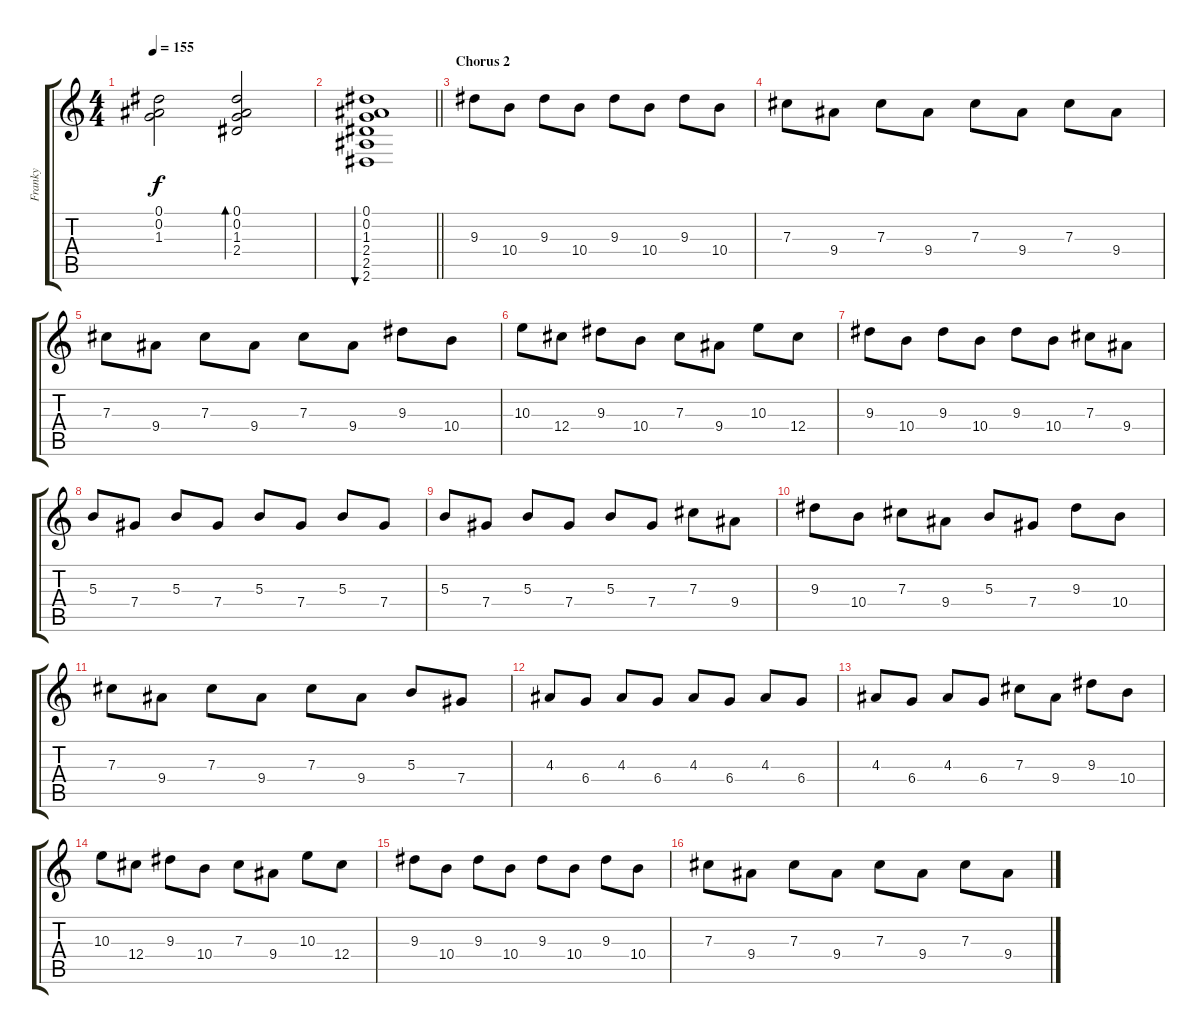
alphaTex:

\track ("Franky" "Franky") {instrument distortionguitar}
\staff {score tabs}
\tuning (Eb4 Bb3 Gb3 Db3 Ab2 Db2) {hide}
\ts (4 4)
\tempo 155
\clef g2
\ks c
(0.1 0.2 1.3).2{dy f} (0.1 0.2 1.3 2.4).2{bd 240} |
\barLineRight lightlight
(0.1 0.2 1.3 2.4 2.5 2.6).1{bu 480} |
\section ("" "Chorus 2")
9.3.8 10.4.8 9.3.8 10.4.8 9.3.8 10.4.8 9.3.8 10.4.8 |
7.3.8 9.4.8 7.3.8 9.4.8 7.3.8 9.4.8 7.3.8 9.4.8 |
7.3.8 9.4.8 7.3.8 9.4.8 7.3.8 9.4.8 9.3.8 10.4.8 |
10.3.8 12.4.8 9.3.8 10.4.8 7.3.8 9.4.8 10.3.8 12.4.8 |
9.3.8 10.4.8 9.3.8 10.4.8 9.3.8 10.4.8 7.3.8 9.4.8 |
5.3.8 7.4.8 5.3.8 7.4.8 5.3.8 7.4.8 5.3.8 7.4.8 |
5.3.8 7.4.8 5.3.8 7.4.8 5.3.8 7.4.8 7.3.8 9.4.8 |
9.3.8 10.4.8 7.3.8 9.4.8 5.3.8 7.4.8 9.3.8 10.4.8 |
7.3.8 9.4.8 7.3.8 9.4.8 7.3.8 9.4.8 5.3.8 7.4.8 |
4.3.8 6.4.8 4.3.8 6.4.8 4.3.8 6.4.8 4.3.8 6.4.8 |
4.3.8 6.4.8 4.3.8 6.4.8 7.3.8 9.4.8 9.3.8 10.4.8 |
10.3.8 12.4.8 9.3.8 10.4.8 7.3.8 9.4.8 10.3.8 12.4.8 |
9.3.8 10.4.8 9.3.8 10.4.8 9.3.8 10.4.8 9.3.8 10.4.8 |
7.3.8 9.4.8 7.3.8 9.4.8 7.3.8 9.4.8 7.3.8 9.4.8
